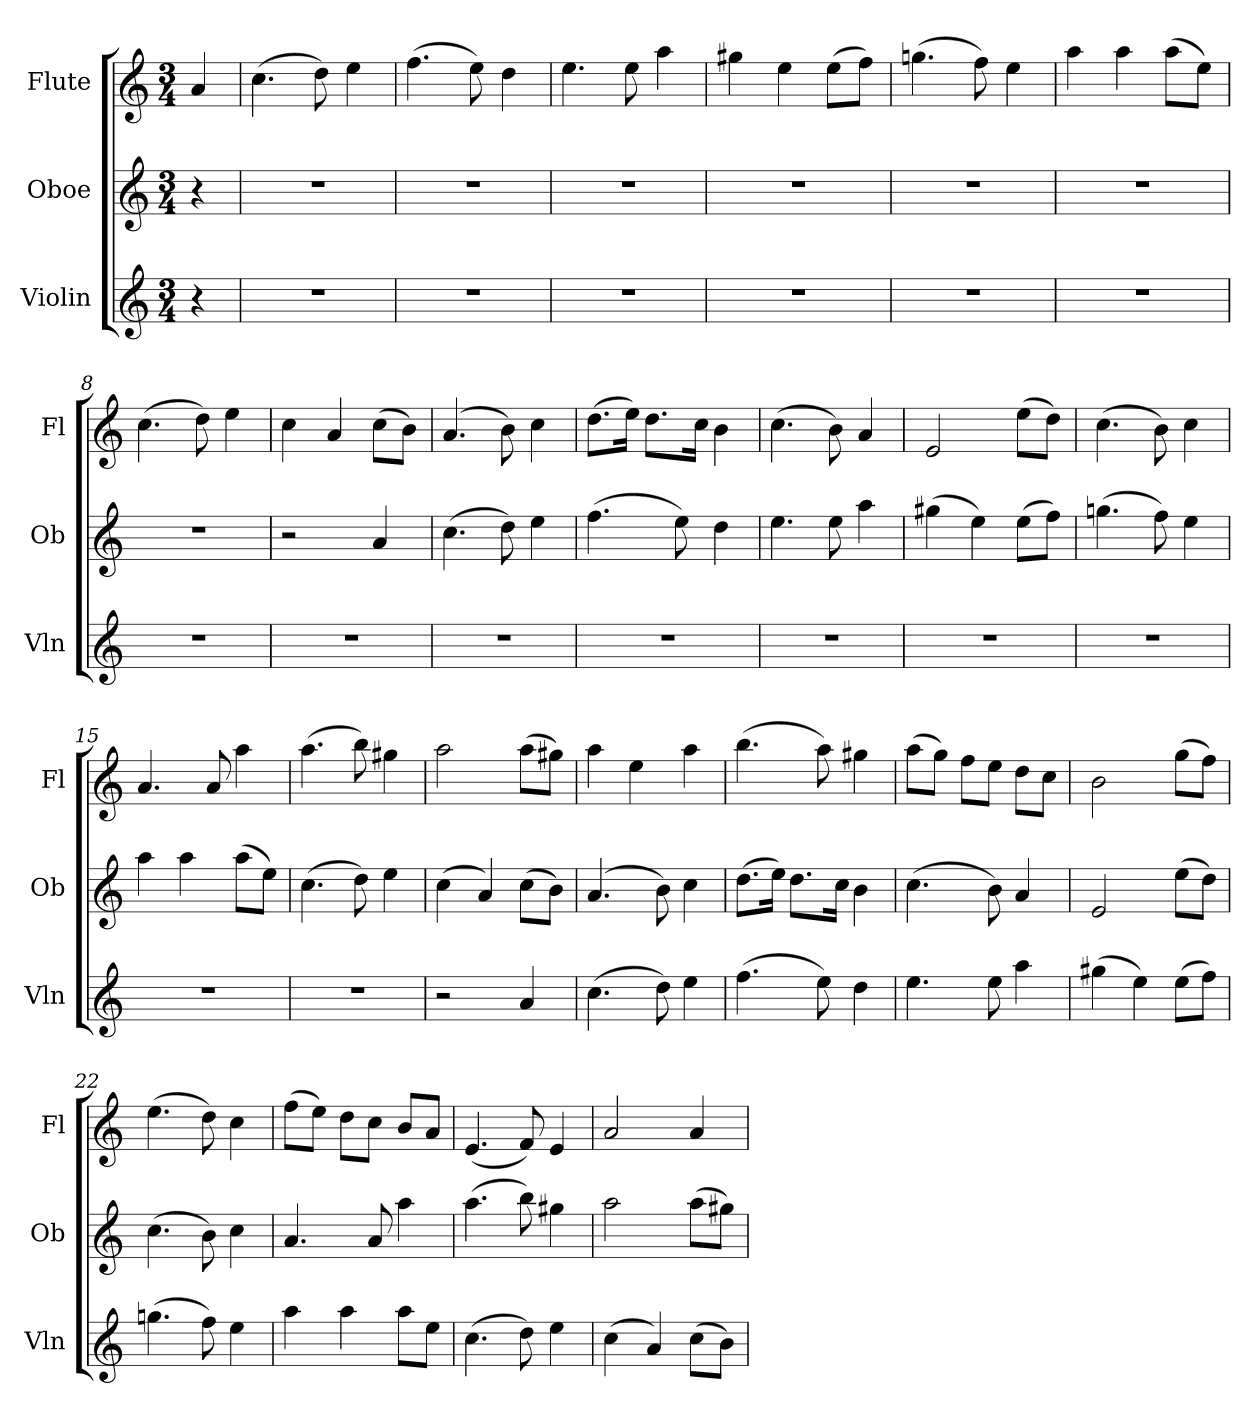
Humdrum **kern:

**kern	**kern	**kern
*part3	*part2	*part1
*staff3	*staff2	*staff1
*I"Violin	*I"Oboe	*I"Flute
*I'Vln	*I'Ob	*I'Fl
*clefG2	*clefG2	*clefG2
*k[]	*k[]	*k[]
*M3/4	*M3/4	*M3/4
=1	=1	=1
4r	4r	4a/
=2	=2	=2
2.r	2.r	(>4.cc\
.	.	8dd\)
.	.	4ee\
=3	=3	=3
2.r	2.r	(>4.ff\
.	.	8ee\)
.	.	4dd\
=4	=4	=4
2.r	2.r	4.ee\
.	.	8ee\
.	.	4aa\
=5	=5	=5
2.r	2.r	4gg#X\
.	.	4ee\
.	.	(>8ee\L
.	.	8ff\J)
=6	=6	=6
2.r	2.r	(>4.ggn\
.	.	8ff\)
.	.	4ee\
=7	=7	=7
2.r	2.r	4aa\
.	.	4aa\
.	.	(>8aa\L
.	.	8ee\J)
!!LO:LB:g=z
=8	=8	=8
2.r	2.r	(>4.cc\
.	.	8dd\)
.	.	4ee\
=9	=9	=9
2.r	2r	4cc\
.	.	4a/
.	4a/	(>8cc\L
.	.	8b\J)
=10	=10	=10
2.r	(>4.cc\	(>4.a/
.	8dd\)	8b\)
.	4ee\	4cc\
=11	=11	=11
2.r	(>4.ff\	(>8.dd\L
.	.	16ee\Jk)
.	.	8.dd\L
.	8ee\)	.
.	.	16cc\Jk
.	4dd\	4b\
=12	=12	=12
2.r	4.ee\	(>4.cc\
.	8ee\	8b\)
.	4aa\	4a/
=13	=13	=13
2.r	(>4gg#X\	2e/
.	4ee\)	.
.	(>8ee\L	(>8ee\L
.	8ff\J)	8dd\J)
!!LO:LB:g=z
=14	=14	=14
2.r	(>4.ggn\	(>4.cc\
.	8ff\)	8b\)
.	4ee\	4cc\
=15	=15	=15
2.r	4aa\	4.a/
.	4aa\	.
.	.	8a/
.	(>8aa\L	4aa\
.	8ee\J)	.
=16	=16	=16
2.r	(>4.cc\	(>4.aa\
.	8dd\)	8bb\)
.	4ee\	4gg#X\
=17	=17	=17
2r	(>4cc\	2aa\
.	4a/)	.
4a/	(>8cc\L	(>8aa\L
.	8b\J)	8gg#X\J)
=18	=18	=18
(>4.cc\	(>4.a/	4aa\
.	.	4ee\
8dd\)	8b\)	.
4ee\	4cc\	4aa\
=19	=19	=19
(>4.ff\	(>8.dd\L	(>4.bb\
.	16ee\Jk)	.
.	8.dd\L	.
8ee\)	.	8aa\)
.	16cc\Jk	.
4dd\	4b\	4gg#X\
!!LO:PB:g=z
=20	=20	=20
4.ee\	(>4.cc\	(>8aa\L
.	.	8gg\J)
.	.	8ff\L
8ee\	8b\)	8ee\J
4aa\	4a/	8dd\L
.	.	8cc\J
=21	=21	=21
(>4gg#X\	2e/	2b\
4ee\)	.	.
(>8ee\L	(>8ee\L	(>8gg\L
8ff\J)	8dd\J)	8ff\J)
=22	=22	=22
(>4.ggn\	(>4.cc\	(>4.ee\
8ff\)	8b\)	8dd\)
4ee\	4cc\	4cc\
=23	=23	=23
4aa\	4.a/	(>8ff\L
.	.	8ee\J)
4aa\	.	8dd\L
.	8a/	8cc\J
8aa\L	4aa\	8b/L
8ee\J	.	8a/J
=24	=24	=24
(>4.cc\	(>4.aa\	(<4.e/
8dd\)	8bb\)	8f/)
4ee\	4gg#X\	4e/
=25	=25	=25
(>4cc\	2aa\	2a/
4a/)	.	.
(>8cc\L	(>8aa\L	4a/
8b\J)	8gg#X\J)	.
=	=	=
*-	*-	*-
